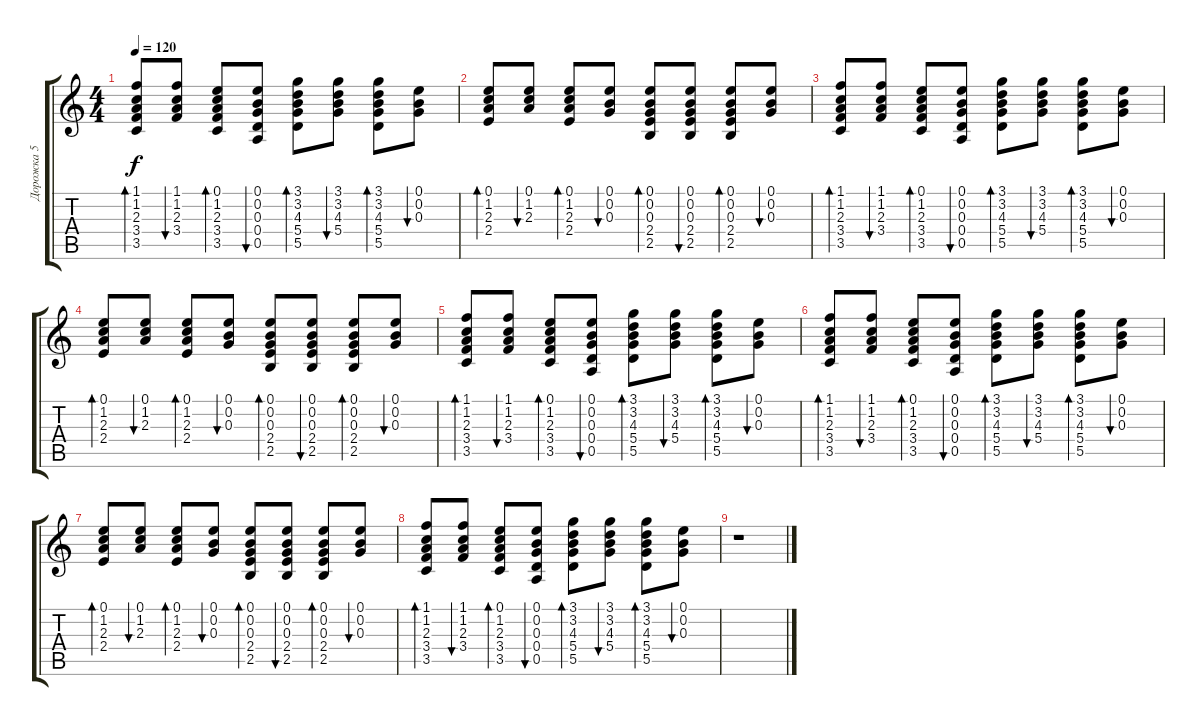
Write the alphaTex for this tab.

\track ("Дорожка 5" "Дорожка 5") {instrument acousticguitarnylon}
\staff {score tabs}
\tuning (E4 B3 G3 D3 A2 E2) {hide}
\ts (4 4)
\tempo 120
\clef g2
\ks c
(1.1 1.2 2.3 3.4 3.5).8{bd 60 dy f} (1.1 1.2 2.3 3.4).8{bu 60} (0.1 1.2 2.3 3.4 3.5).8{bd 60} (0.1 0.2 0.3 0.4 0.5).8{bu 60} (3.1 3.2 4.3 5.4 5.5).8{bd 60} (3.1 3.2 4.3 5.4).8{bu 60} (3.1 3.2 4.3 5.4 5.5).8{bd 60} (0.1 0.2 0.3).8{bu 60} |
(0.1 1.2 2.3 2.4).8{bd 60} (0.1 1.2 2.3).8{bu 60} (0.1 1.2 2.3 2.4).8{bd 60} (0.1 0.2 0.3).8{bu 60} (0.1 0.2 0.3 2.4 2.5).8{bd 60} (0.1 0.2 0.3 2.4 2.5).8{bu 60} (0.1 0.2 0.3 2.4 2.5).8{bd 60} (0.1 0.2 0.3).8{bu 60} |
(1.1 1.2 2.3 3.4 3.5).8{bd 60} (1.1 1.2 2.3 3.4).8{bu 60} (0.1 1.2 2.3 3.4 3.5).8{bd 60} (0.1 0.2 0.3 0.4 0.5).8{bu 60} (3.1 3.2 4.3 5.4 5.5).8{bd 60} (3.1 3.2 4.3 5.4).8{bu 60} (3.1 3.2 4.3 5.4 5.5).8{bd 60} (0.1 0.2 0.3).8{bu 60} |
(0.1 1.2 2.3 2.4).8{bd 60} (0.1 1.2 2.3).8{bu 60} (0.1 1.2 2.3 2.4).8{bd 60} (0.1 0.2 0.3).8{bu 60} (0.1 0.2 0.3 2.4 2.5).8{bd 60} (0.1 0.2 0.3 2.4 2.5).8{bu 60} (0.1 0.2 0.3 2.4 2.5).8{bd 60} (0.1 0.2 0.3).8{bu 60} |
(1.1 1.2 2.3 3.4 3.5).8{bd 60} (1.1 1.2 2.3 3.4).8{bu 60} (0.1 1.2 2.3 3.4 3.5).8{bd 60} (0.1 0.2 0.3 0.4 0.5).8{bu 60} (3.1 3.2 4.3 5.4 5.5).8{bd 60} (3.1 3.2 4.3 5.4).8{bu 60} (3.1 3.2 4.3 5.4 5.5).8{bd 60} (0.1 0.2 0.3).8{bu 60} |
(1.1 1.2 2.3 3.4 3.5).8{bd 60} (1.1 1.2 2.3 3.4).8{bu 60} (0.1 1.2 2.3 3.4 3.5).8{bd 60} (0.1 0.2 0.3 0.4 0.5).8{bu 60} (3.1 3.2 4.3 5.4 5.5).8{bd 60} (3.1 3.2 4.3 5.4).8{bu 60} (3.1 3.2 4.3 5.4 5.5).8{bd 60} (0.1 0.2 0.3).8{bu 60} |
(0.1 1.2 2.3 2.4).8{bd 60} (0.1 1.2 2.3).8{bu 60} (0.1 1.2 2.3 2.4).8{bd 60} (0.1 0.2 0.3).8{bu 60} (0.1 0.2 0.3 2.4 2.5).8{bd 60} (0.1 0.2 0.3 2.4 2.5).8{bu 60} (0.1 0.2 0.3 2.4 2.5).8{bd 60} (0.1 0.2 0.3).8{bu 60} |
(1.1 1.2 2.3 3.4 3.5).8{bd 60} (1.1 1.2 2.3 3.4).8{bu 60} (0.1 1.2 2.3 3.4 3.5).8{bd 60} (0.1 0.2 0.3 0.4 0.5).8{bu 60} (3.1 3.2 4.3 5.4 5.5).8{bd 60} (3.1 3.2 4.3 5.4).8{bu 60} (3.1 3.2 4.3 5.4 5.5).8{bd 60} (0.1 0.2 0.3).8{bu 60} |
r.1
